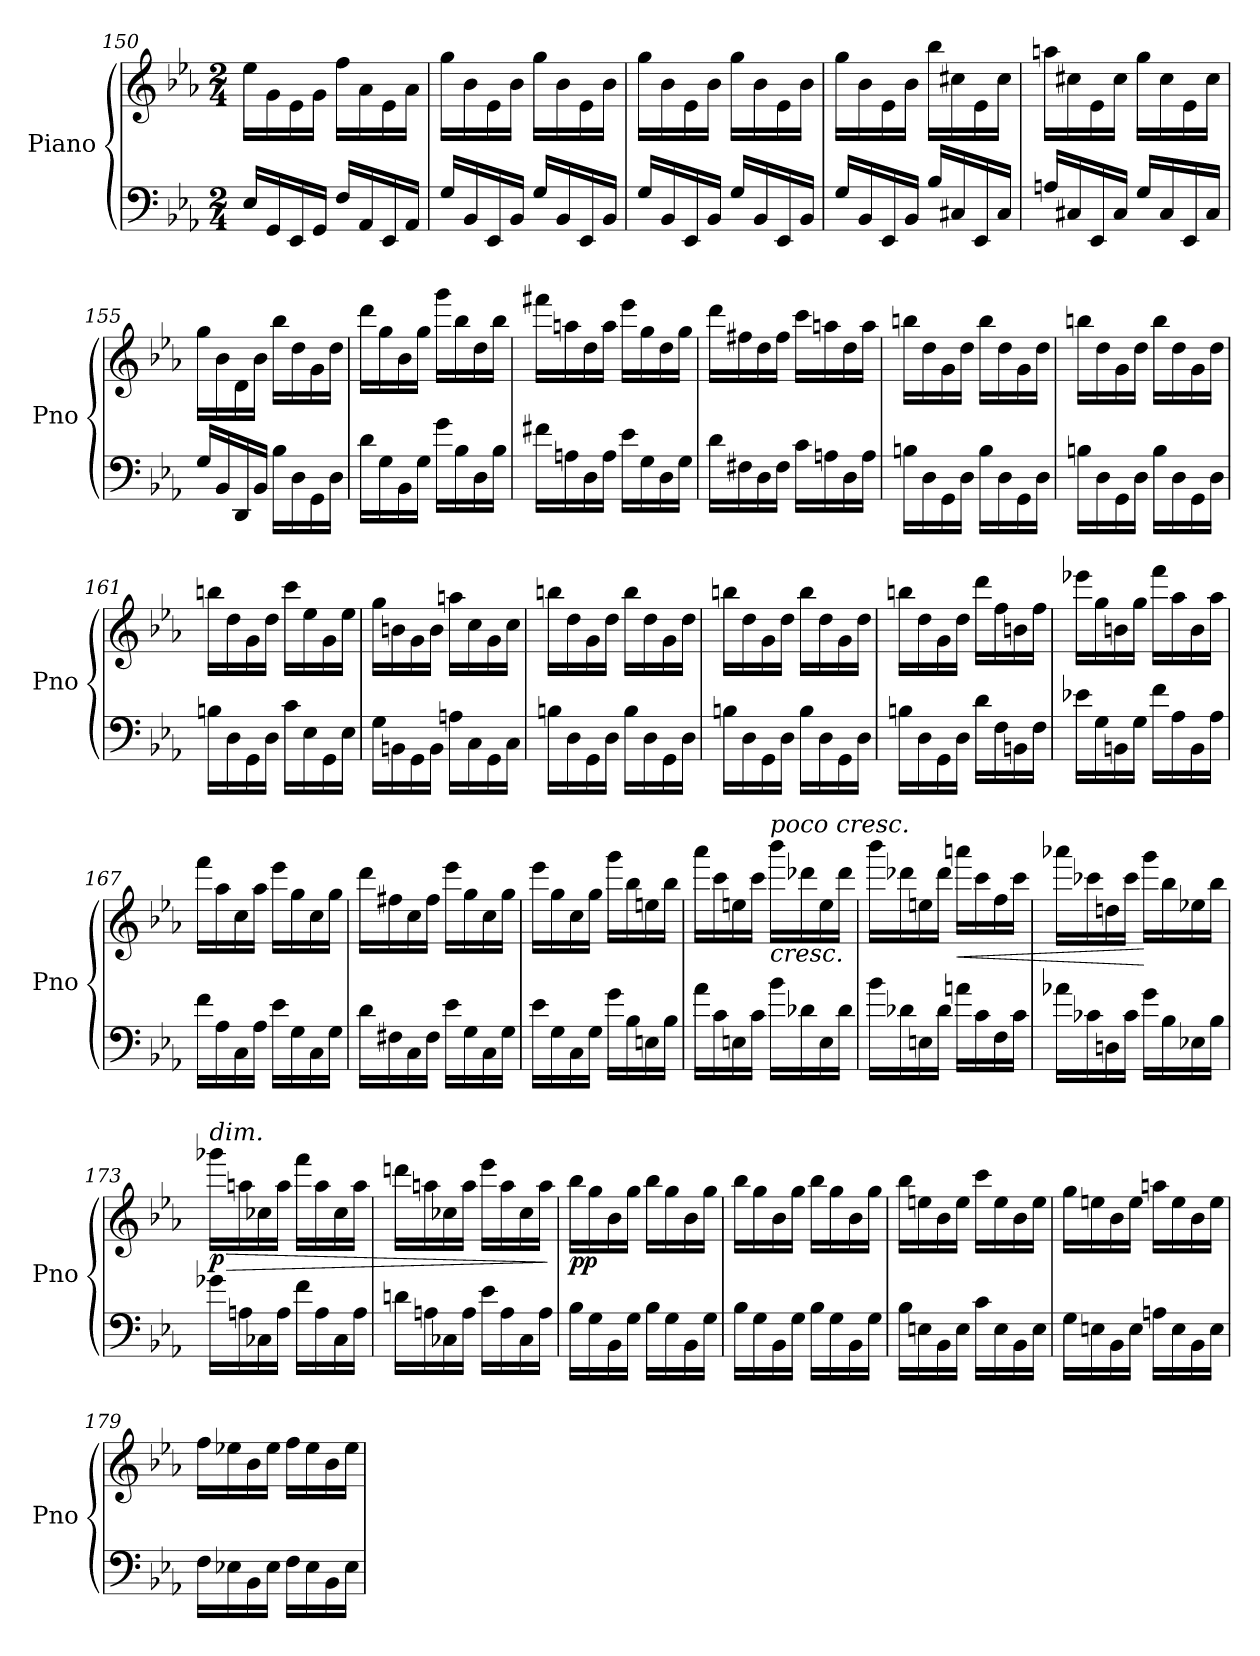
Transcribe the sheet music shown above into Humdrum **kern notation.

**kern	**kern	**dynam
*part1	*part1	*part1
*staff2	*staff1	*staff1/2
*I"Piano	*	*
*I'Pno	*	*
*clefF4	*clefG2	*
*k[b-e-a-]	*k[b-e-a-]	*
*M2/4	*M2/4	*
=150	=150	=150
16E-/LL	16ee-\LL	.
16GG/	16g\	.
16EE-/	16e-\	.
16GG/JJ	16g\JJ	.
16F/LL	16ff\LL	.
16AA-/	16a-\	.
16EE-/	16e-\	.
16AA-/JJ	16a-\JJ	.
=151	=151	=151
16G/LL	16gg\LL	.
16BB-/	16b-\	.
16EE-/	16e-\	.
16BB-/JJ	16b-\JJ	.
16G/LL	16gg\LL	.
16BB-/	16b-\	.
16EE-/	16e-\	.
16BB-/JJ	16b-\JJ	.
=152	=152	=152
16G/LL	16gg\LL	.
16BB-/	16b-\	.
16EE-/	16e-\	.
16BB-/JJ	16b-\JJ	.
16G/LL	16gg\LL	.
16BB-/	16b-\	.
16EE-/	16e-\	.
16BB-/JJ	16b-\JJ	.
=153	=153	=153
16G/LL	16gg\LL	.
16BB-/	16b-\	.
16EE-/	16e-\	.
16BB-/JJ	16b-\JJ	.
16B-/LL	16bb-\LL	.
16C#X/	16cc#X\	.
16EE-/	16e-\	.
16C#/JJ	16cc#\JJ	.
!!LO:LB:g=z
=154	=154	=154
16An/LL	16aan\LL	.
16C#X/	16cc#X\	.
16EE-/	16e-\	.
16C#/JJ	16cc#\JJ	.
16G/LL	16gg\LL	.
16C#/	16cc#\	.
16EE-/	16e-\	.
16C#/JJ	16cc#\JJ	.
=155	=155	=155
16G/LL	16gg\LL	.
16BB-/	16b-\	.
16DD/	16d\	.
16BB-/JJ	16b-\JJ	.
16B-\LL	16bb-\LL	.
16D\	16dd\	.
16GG\	16g\	.
16D\JJ	16dd\JJ	.
=156	=156	=156
16d\LL	16ddd\LL	.
16G\	16gg\	.
16BB-\	16b-\	.
16G\JJ	16gg\JJ	.
16g\LL	16ggg\LL	.
16B-\	16bb-\	.
16D\	16dd\	.
16B-\JJ	16bb-\JJ	.
=157	=157	=157
16f#X\LL	16fff#X\LL	.
16An\	16aan\	.
16D\	16dd\	.
16A\JJ	16aa\JJ	.
16e-\LL	16eee-\LL	.
16G\	16gg\	.
16D\	16dd\	.
16G\JJ	16gg\JJ	.
=158	=158	=158
16d\LL	16ddd\LL	.
16F#X\	16ff#X\	.
16D\	16dd\	.
16F#\JJ	16ff#\JJ	.
16c\LL	16ccc\LL	.
16An\	16aan\	.
16D\	16dd\	.
16A\JJ	16aa\JJ	.
!!LO:PB:g=z
=159	=159	=159
16Bn\LL	16bbn\LL	.
16D\	16dd\	.
16GG\	16g\	.
16D\JJ	16dd\JJ	.
16B\LL	16bb\LL	.
16D\	16dd\	.
16GG\	16g\	.
16D\JJ	16dd\JJ	.
=160	=160	=160
16Bn\LL	16bbn\LL	.
16D\	16dd\	.
16GG\	16g\	.
16D\JJ	16dd\JJ	.
16B\LL	16bb\LL	.
16D\	16dd\	.
16GG\	16g\	.
16D\JJ	16dd\JJ	.
=161	=161	=161
16Bn\LL	16bbn\LL	.
16D\	16dd\	.
16GG\	16g\	.
16D\JJ	16dd\JJ	.
16c\LL	16ccc\LL	.
16E-\	16ee-\	.
16GG\	16g\	.
16E-\JJ	16ee-\JJ	.
=162	=162	=162
16G\LL	16gg\LL	.
16BBn\	16bn\	.
16GG\	16g\	.
16BB\JJ	16b\JJ	.
16An\LL	16aan\LL	.
16C\	16cc\	.
16GG\	16g\	.
16C\JJ	16cc\JJ	.
=163	=163	=163
16Bn\LL	16bbn\LL	.
16D\	16dd\	.
16GG\	16g\	.
16D\JJ	16dd\JJ	.
16B\LL	16bb\LL	.
16D\	16dd\	.
16GG\	16g\	.
16D\JJ	16dd\JJ	.
!!LO:LB:g=z
=164	=164	=164
16Bn\LL	16bbn\LL	.
16D\	16dd\	.
16GG\	16g\	.
16D\JJ	16dd\JJ	.
16B\LL	16bb\LL	.
16D\	16dd\	.
16GG\	16g\	.
16D\JJ	16dd\JJ	.
=165	=165	=165
16Bn\LL	16bbn\LL	.
16D\	16dd\	.
16GG\	16g\	.
16D\JJ	16dd\JJ	.
16d\LL	16ddd\LL	.
16F\	16ff\	.
16BBn\	16bn\	.
16F\JJ	16ff\JJ	.
=166	=166	=166
16e-X\LL	16eee-X\LL	.
16G\	16gg\	.
16BBn\	16bn\	.
16G\JJ	16gg\JJ	.
16f\LL	16fff\LL	.
16A-\	16aa-\	.
16BB\	16b\	.
16A-\JJ	16aa-\JJ	.
=167	=167	=167
16f\LL	16fff\LL	.
16A-\	16aa-\	.
16C\	16cc\	.
16A-\JJ	16aa-\JJ	.
16e-\LL	16eee-\LL	.
16G\	16gg\	.
16C\	16cc\	.
16G\JJ	16gg\JJ	.
=168	=168	=168
16d\LL	16ddd\LL	.
16F#X\	16ff#X\	.
16C\	16cc\	.
16F#\JJ	16ff#\JJ	.
16e-\LL	16eee-\LL	.
16G\	16gg\	.
16C\	16cc\	.
16G\JJ	16gg\JJ	.
!!LO:LB:g=z
=169	=169	=169
16e-\LL	16eee-\LL	.
16G\	16gg\	.
16C\	16cc\	.
16G\JJ	16gg\JJ	.
16g\LL	16ggg\LL	.
16B-\	16bb-\	.
16En\	16een\	.
16B-\JJ	16bb-\JJ	.
=170	=170	=170
16a-\LL	16aaa-\LL	.
16c\	16ccc\	.
16En\	16een\	.
16c\JJ	16ccc\JJ	.
!	!LO:TX:a:i:t=poco cresc.	!
!	!	!LO:HP:b
16b-\LL	16bbb-\LL	<
16d-X\	16ddd-X\	.
16E\	16ee\	.
16d-\JJ	16ddd-\JJ	.
=171	=171	=171
16b-\LL	16bbb-\LL	.
16d-X\	16ddd-X\	.
16En\	16een\	.
16d-\JJ	16ddd-\JJ	.
!	!	!LO:HP:b
16an\LL	16aaan\LL	<
16c\	16ccc\	.
16F\	16ff\	.
16c\JJ	16ccc\JJ	.
=172	=172	=172
16a-X\LL	16aaa-X\LL	.
16c-X\	16ccc-X\	.
16Dn\	16ddn\	.
16c-\JJ	16ccc-\JJ	.
16g\LL	16ggg\LL	[
16B-\	16bb-\	.
16E-X\	16ee-X\	.
16B-\JJ	16bb-\JJ	.
.	.	[
=173	=173	=173
!	!LO:TX:a:i:t=dim.	!
!	!	!LO:HP:b
!	!	!LO:DY:n=1:b
16g-X\LL	16ggg-X\LL	> p
16An\	16aan\	.
16C-X\	16cc-X\	.
16A\JJ	16aa\JJ	.
16f\LL	16fff\LL	.
16A\	16aa\	.
16C-\	16cc-\	.
16A\JJ	16aa\JJ	.
!!LO:LB:g=z
=174	=174	=174
16dn\LL	16dddn\LL	.
16An\	16aan\	.
16C-X\	16cc-X\	.
16A\JJ	16aa\JJ	.
16e-\LL	16eee-\LL	.
16A\	16aa\	.
16C-\	16cc-\	.
16A\JJ	16aa\JJ	.
.	.	]
=175	=175	=175
!	!	!LO:DY:b
16B-\LL	16bb-\LL	pp
16G\	16gg\	.
16BB-\	16b-\	.
16G\JJ	16gg\JJ	.
16B-\LL	16bb-\LL	.
16G\	16gg\	.
16BB-\	16b-\	.
16G\JJ	16gg\JJ	.
=176	=176	=176
16B-\LL	16bb-\LL	.
16G\	16gg\	.
16BB-\	16b-\	.
16G\JJ	16gg\JJ	.
16B-\LL	16bb-\LL	.
16G\	16gg\	.
16BB-\	16b-\	.
16G\JJ	16gg\JJ	.
=177	=177	=177
16B-\LL	16bb-\LL	.
16En\	16een\	.
16BB-\	16b-\	.
16E\JJ	16ee\JJ	.
16c\LL	16ccc\LL	.
16E\	16ee\	.
16BB-\	16b-\	.
16E\JJ	16ee\JJ	.
=178	=178	=178
16G\LL	16gg\LL	.
16En\	16een\	.
16BB-\	16b-\	.
16E\JJ	16ee\JJ	.
16An\LL	16aan\LL	.
16E\	16ee\	.
16BB-\	16b-\	.
16E\JJ	16ee\JJ	.
!!LO:LB:g=z
=179	=179	=179
16F\LL	16ff\LL	.
16E-X\	16ee-X\	.
16BB-\	16b-\	.
16E-\JJ	16ee-\JJ	.
16F\LL	16ff\LL	.
16E-\	16ee-\	.
16BB-\	16b-\	.
16E-\JJ	16ee-\JJ	.
=	=	=
*-	*-	*-
